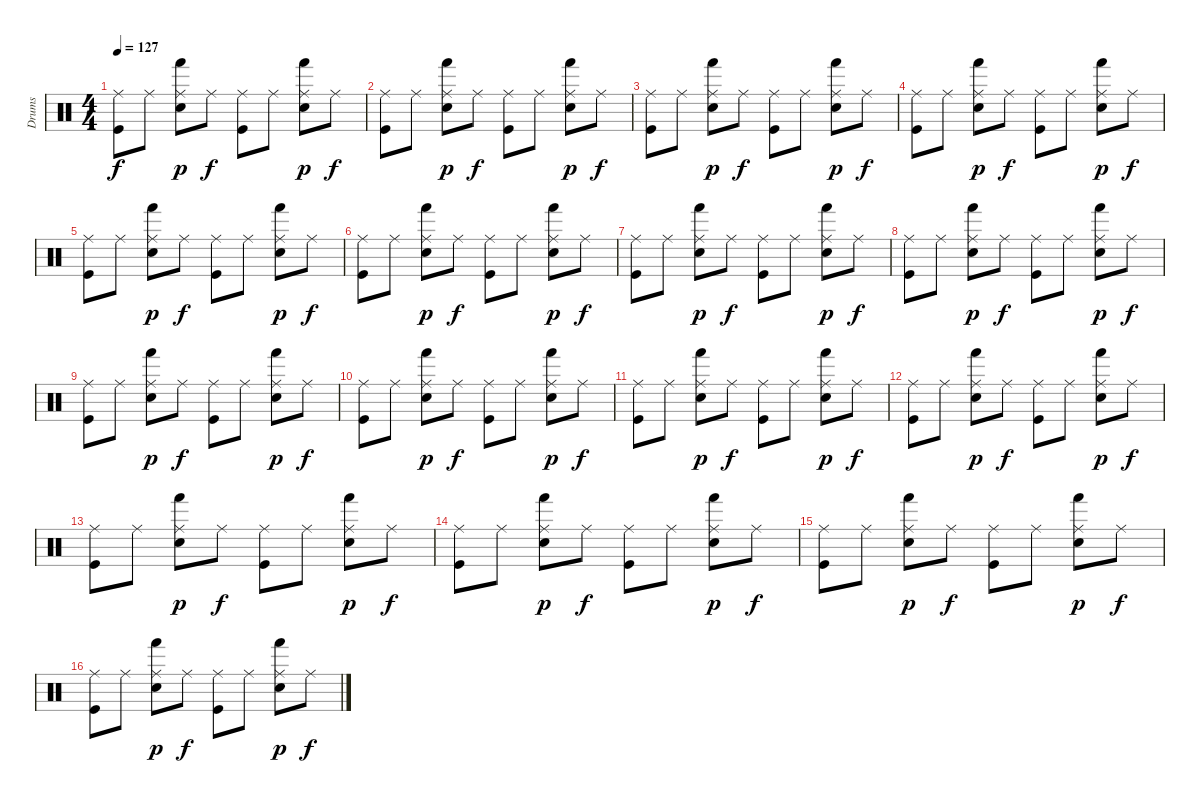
\track ("Drums" "Drums") {instrument percussion}
\staff {score}
\articulation defaults
\ts (4 4)
\tempo 127
\clef neutral
\ks c
("Ride (middle)" "Kick (hit)").8{dy f} "Ride (middle)".8 ("Ride (middle)" "Hand (hit)" "Electric Snare (hit)").8{dy p} "Ride (middle)".8{dy f} ("Ride (middle)" "Kick (hit)").8 "Ride (middle)".8 ("Ride (middle)" "Hand (hit)" "Electric Snare (hit)").8{dy p} "Ride (middle)".8{dy f} |
("Ride (middle)" "Kick (hit)").8 "Ride (middle)".8 ("Ride (middle)" "Hand (hit)" "Electric Snare (hit)").8{dy p} "Ride (middle)".8{dy f} ("Ride (middle)" "Kick (hit)").8 "Ride (middle)".8 ("Ride (middle)" "Hand (hit)" "Electric Snare (hit)").8{dy p} "Ride (middle)".8{dy f} |
("Ride (middle)" "Kick (hit)").8 "Ride (middle)".8 ("Ride (middle)" "Hand (hit)" "Electric Snare (hit)").8{dy p} "Ride (middle)".8{dy f} ("Ride (middle)" "Kick (hit)").8 "Ride (middle)".8 ("Ride (middle)" "Hand (hit)" "Electric Snare (hit)").8{dy p} "Ride (middle)".8{dy f} |
("Ride (middle)" "Kick (hit)").8 "Ride (middle)".8 ("Ride (middle)" "Hand (hit)" "Electric Snare (hit)").8{dy p} "Ride (middle)".8{dy f} ("Ride (middle)" "Kick (hit)").8 "Ride (middle)".8 ("Ride (middle)" "Hand (hit)" "Electric Snare (hit)").8{dy p} "Ride (middle)".8{dy f} |
("Ride (middle)" "Kick (hit)").8 "Ride (middle)".8 ("Ride (middle)" "Hand (hit)" "Electric Snare (hit)").8{dy p} "Ride (middle)".8{dy f} ("Ride (middle)" "Kick (hit)").8 "Ride (middle)".8 ("Ride (middle)" "Hand (hit)" "Electric Snare (hit)").8{dy p} "Ride (middle)".8{dy f} |
("Ride (middle)" "Kick (hit)").8 "Ride (middle)".8 ("Ride (middle)" "Hand (hit)" "Electric Snare (hit)").8{dy p} "Ride (middle)".8{dy f} ("Ride (middle)" "Kick (hit)").8 "Ride (middle)".8 ("Ride (middle)" "Hand (hit)" "Electric Snare (hit)").8{dy p} "Ride (middle)".8{dy f} |
("Ride (middle)" "Kick (hit)").8 "Ride (middle)".8 ("Ride (middle)" "Hand (hit)" "Electric Snare (hit)").8{dy p} "Ride (middle)".8{dy f} ("Ride (middle)" "Kick (hit)").8 "Ride (middle)".8 ("Ride (middle)" "Hand (hit)" "Electric Snare (hit)").8{dy p} "Ride (middle)".8{dy f} |
("Ride (middle)" "Kick (hit)").8 "Ride (middle)".8 ("Ride (middle)" "Hand (hit)" "Electric Snare (hit)").8{dy p} "Ride (middle)".8{dy f} ("Ride (middle)" "Kick (hit)").8 "Ride (middle)".8 ("Ride (middle)" "Hand (hit)" "Electric Snare (hit)").8{dy p} "Ride (middle)".8{dy f} |
("Ride (middle)" "Kick (hit)").8 "Ride (middle)".8 ("Ride (middle)" "Hand (hit)" "Electric Snare (hit)").8{dy p} "Ride (middle)".8{dy f} ("Ride (middle)" "Kick (hit)").8 "Ride (middle)".8 ("Ride (middle)" "Hand (hit)" "Electric Snare (hit)").8{dy p} "Ride (middle)".8{dy f} |
("Ride (middle)" "Kick (hit)").8 "Ride (middle)".8 ("Ride (middle)" "Hand (hit)" "Electric Snare (hit)").8{dy p} "Ride (middle)".8{dy f} ("Ride (middle)" "Kick (hit)").8 "Ride (middle)".8 ("Ride (middle)" "Hand (hit)" "Electric Snare (hit)").8{dy p} "Ride (middle)".8{dy f} |
("Ride (middle)" "Kick (hit)").8 "Ride (middle)".8 ("Ride (middle)" "Hand (hit)" "Electric Snare (hit)").8{dy p} "Ride (middle)".8{dy f} ("Ride (middle)" "Kick (hit)").8 "Ride (middle)".8 ("Ride (middle)" "Hand (hit)" "Electric Snare (hit)").8{dy p} "Ride (middle)".8{dy f} |
("Ride (middle)" "Kick (hit)").8 "Ride (middle)".8 ("Ride (middle)" "Hand (hit)" "Electric Snare (hit)").8{dy p} "Ride (middle)".8{dy f} ("Ride (middle)" "Kick (hit)").8 "Ride (middle)".8 ("Ride (middle)" "Hand (hit)" "Electric Snare (hit)").8{dy p} "Ride (middle)".8{dy f} |
("Ride (middle)" "Kick (hit)").8 "Ride (middle)".8 ("Ride (middle)" "Hand (hit)" "Electric Snare (hit)").8{dy p} "Ride (middle)".8{dy f} ("Ride (middle)" "Kick (hit)").8 "Ride (middle)".8 ("Ride (middle)" "Hand (hit)" "Electric Snare (hit)").8{dy p} "Ride (middle)".8{dy f} |
("Ride (middle)" "Kick (hit)").8 "Ride (middle)".8 ("Ride (middle)" "Hand (hit)" "Electric Snare (hit)").8{dy p} "Ride (middle)".8{dy f} ("Ride (middle)" "Kick (hit)").8 "Ride (middle)".8 ("Ride (middle)" "Hand (hit)" "Electric Snare (hit)").8{dy p} "Ride (middle)".8{dy f} |
("Ride (middle)" "Kick (hit)").8 "Ride (middle)".8 ("Ride (middle)" "Hand (hit)" "Electric Snare (hit)").8{dy p} "Ride (middle)".8{dy f} ("Ride (middle)" "Kick (hit)").8 "Ride (middle)".8 ("Ride (middle)" "Hand (hit)" "Electric Snare (hit)").8{dy p} "Ride (middle)".8{dy f} |
("Ride (middle)" "Kick (hit)").8 "Ride (middle)".8 ("Ride (middle)" "Hand (hit)" "Electric Snare (hit)").8{dy p} "Ride (middle)".8{dy f} ("Ride (middle)" "Kick (hit)").8 "Ride (middle)".8 ("Ride (middle)" "Hand (hit)" "Electric Snare (hit)").8{dy p} "Ride (middle)".8{dy f}
